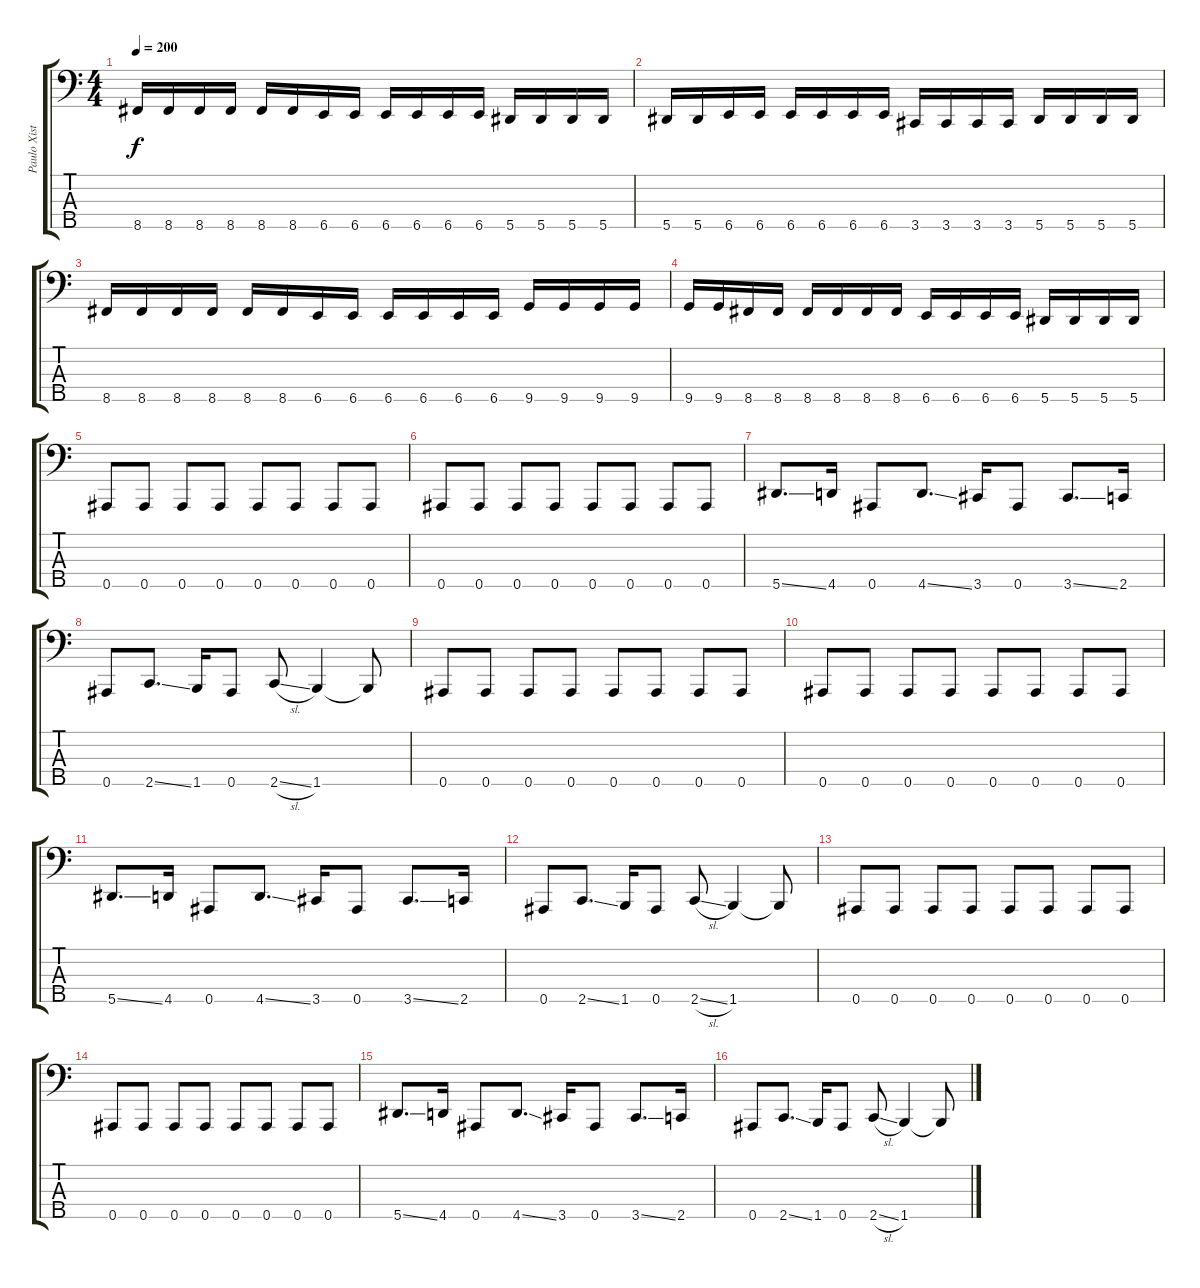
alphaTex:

\track ("Paulo Xisto" "Paulo Xist") {instrument electricbasspick}
\staff {score tabs}
\tuning (Gb2 Db2 Ab1 Eb1 Bb0) {hide}
\ts (4 4)
\tempo 200
\clef f4
\ks c
8.5.16{dy f} 8.5.16 8.5.16 8.5.16 8.5.16 8.5.16 6.5.16 6.5.16 6.5.16 6.5.16 6.5.16 6.5.16 5.5.16 5.5.16 5.5.16 5.5.16 |
5.5.16 5.5.16 6.5.16 6.5.16 6.5.16 6.5.16 6.5.16 6.5.16 3.5.16 3.5.16 3.5.16 3.5.16 5.5.16 5.5.16 5.5.16 5.5.16 |
8.5.16 8.5.16 8.5.16 8.5.16 8.5.16 8.5.16 6.5.16 6.5.16 6.5.16 6.5.16 6.5.16 6.5.16 9.5.16 9.5.16 9.5.16 9.5.16 |
9.5.16 9.5.16 8.5.16 8.5.16 8.5.16 8.5.16 8.5.16 8.5.16 6.5.16 6.5.16 6.5.16 6.5.16 5.5.16 5.5.16 5.5.16 5.5.16 |
0.5.8 0.5.8 0.5.8 0.5.8 0.5.8 0.5.8 0.5.8 0.5.8 |
0.5.8 0.5.8 0.5.8 0.5.8 0.5.8 0.5.8 0.5.8 0.5.8 |
5.5{ss}.8{d} 4.5.16 0.5.8 4.5{ss}.8{d} 3.5.16 0.5.8 3.5{ss}.8{d} 2.5.16 |
0.5.8 2.5{ss}.8{d} 1.5.16 0.5.8 2.5{sl}.8 1.5.4 1.5{t}.8 |
0.5.8 0.5.8 0.5.8 0.5.8 0.5.8 0.5.8 0.5.8 0.5.8 |
0.5.8 0.5.8 0.5.8 0.5.8 0.5.8 0.5.8 0.5.8 0.5.8 |
5.5{ss}.8{d} 4.5.16 0.5.8 4.5{ss}.8{d} 3.5.16 0.5.8 3.5{ss}.8{d} 2.5.16 |
0.5.8 2.5{ss}.8{d} 1.5.16 0.5.8 2.5{sl}.8 1.5.4 1.5{t}.8 |
0.5.8 0.5.8 0.5.8 0.5.8 0.5.8 0.5.8 0.5.8 0.5.8 |
0.5.8 0.5.8 0.5.8 0.5.8 0.5.8 0.5.8 0.5.8 0.5.8 |
5.5{ss}.8{d} 4.5.16 0.5.8 4.5{ss}.8{d} 3.5.16 0.5.8 3.5{ss}.8{d} 2.5.16 |
0.5.8 2.5{ss}.8{d} 1.5.16 0.5.8 2.5{sl}.8 1.5.4 1.5{t}.8
